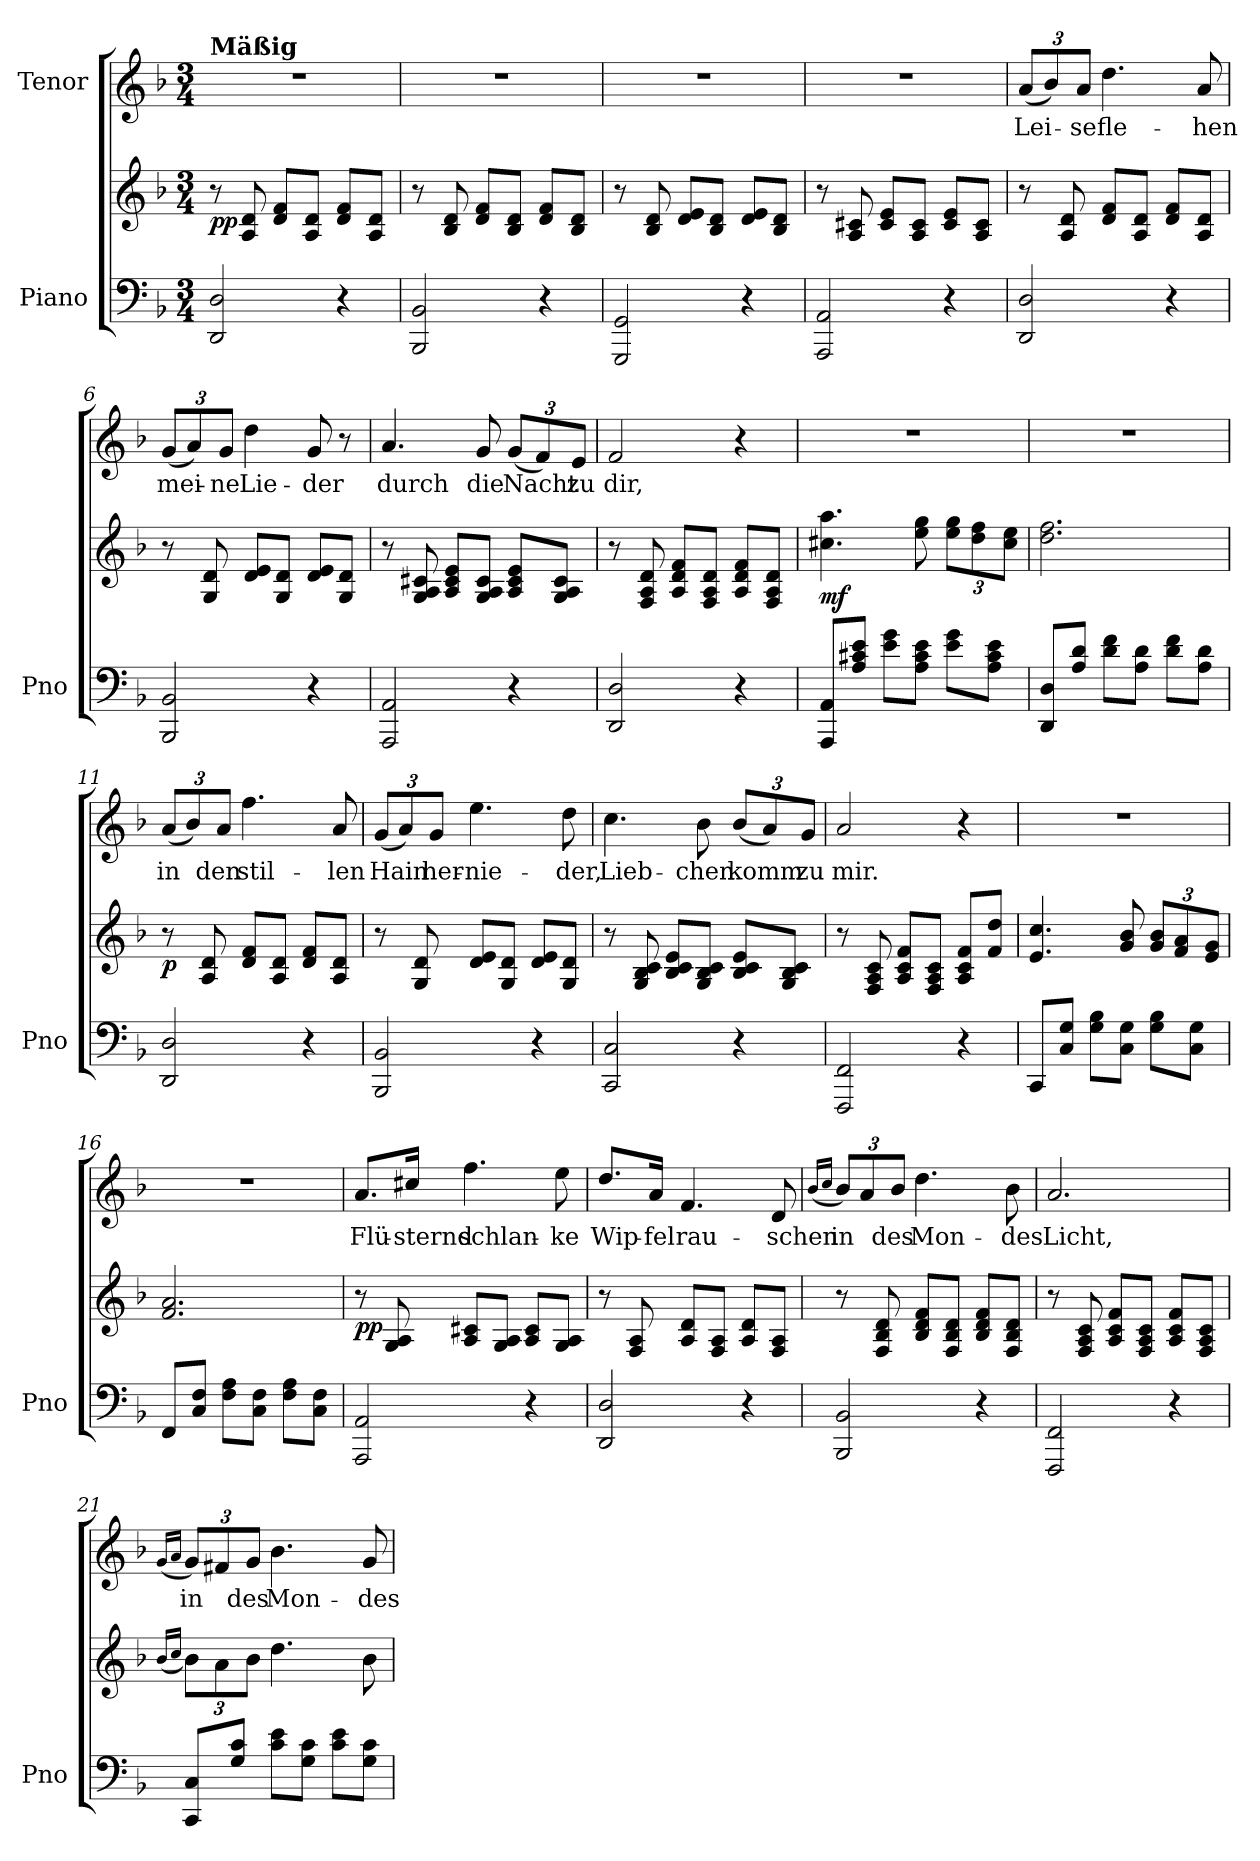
**kern	**kern	**dynam	**kern	**text
*part2	*part2	*part2	*part1	*part1
*staff3	*staff2	*staff2/3	*staff1	*staff1
*I"Piano	*	*	*I"Tenor	*
*I'Pno	*	*	*	*
*clefF4	*clefG2	*	*clefG2	*
*k[b-]	*k[b-]	*	*k[b-]	*
*F:	*F:	*	*F:	*
*M3/4	*M3/4	*	*M3/4	*
=1	=1	=1	=1	=1
!	!	!	!LO:TX:a:B:t=Mäßig	!
!	!	!LO:DY:b	!	!
2DD/ 2D/	8r	pp	2.r	.
.	8A/ 8d/	.	.	.
.	8d/ 8f/L	.	.	.
.	8A/ 8d/J	.	.	.
4r	8d/ 8f/L	.	.	.
.	8A/ 8d/J	.	.	.
=2	=2	=2	=2	=2
2BBB-/ 2BB-/	8r	.	2.r	.
.	8B-/ 8d/	.	.	.
.	8d/ 8f/L	.	.	.
.	8B-/ 8d/J	.	.	.
4r	8d/ 8f/L	.	.	.
.	8B-/ 8d/J	.	.	.
=3	=3	=3	=3	=3
2GGG/ 2GG/	8r	.	2.r	.
.	8B-/ 8d/	.	.	.
.	8d/ 8e/L	.	.	.
.	8B-/ 8d/J	.	.	.
4r	8d/ 8e/L	.	.	.
.	8B-/ 8d/J	.	.	.
=4	=4	=4	=4	=4
2AAA/ 2AA/	8r	.	2.r	.
.	8A/ 8c#X/	.	.	.
.	8c#/ 8e/L	.	.	.
.	8A/ 8c#/J	.	.	.
4r	8c#/ 8e/L	.	.	.
.	8A/ 8c#/J	.	.	.
=5	=5	=5	=5	=5
*	*	*	*Xbrackettup	*
!	!	!	!	!LO:LY:b
2DD/ 2D/	8r	.	(<12a/L	Lei-
.	.	.	12b-/)	.
.	8A/ 8d/	.	.	.
!	!	!	!	!LO:LY:b
.	.	.	12a/J	-se
!	!	!	!	!LO:LY:b
.	8d/ 8f/L	.	4.dd\	fle-
.	8A/ 8d/J	.	.	.
4r	8d/ 8f/L	.	.	.
!	!	!	!	!LO:LY:b
.	8A/ 8d/J	.	8a/	-hen
!!LO:LB:g=z
=6	=6	=6	=6	=6
!	!	!	!	!LO:LY:b
2BBB-/ 2BB-/	8r	.	(<12g/L	mei-
.	.	.	12a/)	.
.	8G/ 8d/	.	.	.
!	!	!	!	!LO:LY:b
.	.	.	12g/J	-ne
!	!	!	!	!LO:LY:b
.	8d/ 8e/L	.	4dd\	Lie-
.	8G/ 8d/J	.	.	.
!	!	!	!	!LO:LY:b
4r	8d/ 8e/L	.	8g/	-der
.	8G/ 8d/J	.	8r	.
=7	=7	=7	=7	=7
!	!	!	!	!LO:LY:b
2AAA/ 2AA/	8r	.	4.a/	durch
.	8G/ 8A/ 8c#X/	.	.	.
.	8A/ 8c#/ 8e/L	.	.	.
!	!	!	!	!LO:LY:b
.	8G/ 8A/ 8c#/J	.	8g/	die
!	!	!	!	!LO:LY:b
4r	8A/ 8c#/ 8e/L	.	(<12g/L	Nacht
.	.	.	12f/)	.
.	8G/ 8A/ 8c#/J	.	.	.
!	!	!	!	!LO:LY:b
.	.	.	12e/J	zu
=8	=8	=8	=8	=8
!	!	!	!	!LO:LY:b
2DD/ 2D/	8r	.	2f/	dir,
.	8F/ 8A/ 8d/	.	.	.
.	8A/ 8d/ 8f/L	.	.	.
.	8F/ 8A/ 8d/J	.	.	.
4r	8A/ 8d/ 8f/L	.	4r	.
.	8F/ 8A/ 8d/J	.	.	.
=9	=9	=9	=9	=9
!	!	!LO:DY:b	!	!
8AAA/ 8AA/L	4.cc#X\ 4.aa\	mf	2.r	.
8A/ 8c#X/ 8e/J	.	.	.	.
8e\ 8g\L	.	.	.	.
8A\ 8c#\ 8e\J	8ee\ 8gg\	.	.	.
*	*Xbrackettup	*	*	*
8e\ 8g\L	12ee\ 12gg\L	.	.	.
.	12dd\ 12ff\	.	.	.
8A\ 8c#\ 8e\J	.	.	.	.
.	12cc#\ 12ee\J	.	.	.
=10	=10	=10	=10	=10
8DD/ 8D/L	2.dd\ 2.ff\	.	2.r	.
8A/ 8d/J	.	.	.	.
8d\ 8f\L	.	.	.	.
8A\ 8d\J	.	.	.	.
8d\ 8f\L	.	.	.	.
8A\ 8d\J	.	.	.	.
!!LO:LB:g=z
=11	=11	=11	=11	=11
!	!	!LO:DY:b	!	!LO:LY:b
2DD/ 2D/	8r	p	(<12a/L	in
.	.	.	12b-/)	.
.	8A/ 8d/	.	.	.
!	!	!	!	!LO:LY:b
.	.	.	12a/J	den
!	!	!	!	!LO:LY:b
.	8d/ 8f/L	.	4.ff\	stil-
.	8A/ 8d/J	.	.	.
4r	8d/ 8f/L	.	.	.
!	!	!	!	!LO:LY:b
.	8A/ 8d/J	.	8a/	-len
=12	=12	=12	=12	=12
!	!	!	!	!LO:LY:b
2BBB-/ 2BB-/	8r	.	(<12g/L	Hain
.	.	.	12a/)	.
.	8G/ 8d/	.	.	.
!	!	!	!	!LO:LY:b
.	.	.	12g/J	her-
!	!	!	!	!LO:LY:b
.	8d/ 8e/L	.	4.ee\	-nie-
.	8G/ 8d/J	.	.	.
4r	8d/ 8e/L	.	.	.
!	!	!	!	!LO:LY:b
.	8G/ 8d/J	.	8dd\	-der,
=13	=13	=13	=13	=13
!	!	!	!	!LO:LY:b
2CC/ 2C/	8r	.	4.cc\	Lieb-
.	8G/ 8B-/ 8c/	.	.	.
.	8B-/ 8c/ 8e/L	.	.	.
!	!	!	!	!LO:LY:b
.	8G/ 8B-/ 8c/J	.	8b-\	-chen
!	!	!	!	!LO:LY:b
4r	8B-/ 8c/ 8e/L	.	(<12b-/L	komm
.	.	.	12a/)	.
.	8G/ 8B-/ 8c/J	.	.	.
!	!	!	!	!LO:LY:b
.	.	.	12g/J	zu
=14	=14	=14	=14	=14
!	!	!	!	!LO:LY:b
2FFF/ 2FF/	8r	.	2a/	mir.
.	8F/ 8A/ 8c/	.	.	.
.	8A/ 8c/ 8f/L	.	.	.
.	8F/ 8A/ 8c/J	.	.	.
4r	8A/ 8c/ 8f/L	.	4r	.
.	8f/ 8dd/J	.	.	.
=15	=15	=15	=15	=15
8CC/L	4.e/ 4.cc/	.	2.r	.
8C/ 8G/J	.	.	.	.
8G\ 8B-\L	.	.	.	.
8C\ 8G\J	8g/ 8b-/	.	.	.
8G\ 8B-\L	12g/ 12b-/L	.	.	.
.	12f/ 12a/	.	.	.
8C\ 8G\J	.	.	.	.
.	12e/ 12g/J	.	.	.
!!LO:LB:g=z
=16	=16	=16	=16	=16
8FF/L	2.f/ 2.a/	.	2.r	.
8C/ 8F/J	.	.	.	.
8F\ 8A\L	.	.	.	.
8C\ 8F\J	.	.	.	.
8F\ 8A\L	.	.	.	.
8C\ 8F\J	.	.	.	.
=17	=17	=17	=17	=17
!	!	!LO:DY:b	!	!LO:LY:b
2AAA/ 2AA/	8r	pp	8.a/L	Flü-
.	8G/ 8A/	.	.	.
!	!	!	!	!LO:LY:b
.	.	.	16cc#X/Jk	-sternd
!	!	!	!	!LO:LY:b
.	8A/ 8c#X/L	.	4.ff\	schlan-
.	8G/ 8A/J	.	.	.
4r	8A/ 8c#/L	.	.	.
!	!	!	!	!LO:LY:b
.	8G/ 8A/J	.	8ee\	-ke
=18	=18	=18	=18	=18
!	!	!	!	!LO:LY:b
2DD/ 2D/	8r	.	8.dd/L	Wip-
.	8F/ 8A/	.	.	.
!	!	!	!	!LO:LY:b
.	.	.	16a/Jk	-fel
!	!	!	!	!LO:LY:b
.	8A/ 8d/L	.	4.f/	rau-
.	8F/ 8A/J	.	.	.
4r	8A/ 8d/L	.	.	.
!	!	!	!	!LO:LY:b
.	8F/ 8A/J	.	8d/	-schen
=19	=19	=19	=19	=19
.	.	.	(<16qb-/LL	.
.	.	.	16qcc/JJ	.
!	!	!	!	!LO:LY:b
2BBB-/ 2BB-/	8r	.	12b-/L)	in
.	.	.	12a/	.
.	8F/ 8B-/ 8d/	.	.	.
!	!	!	!	!LO:LY:b
.	.	.	12b-/J	des
!	!	!	!	!LO:LY:b
.	8B-/ 8d/ 8f/L	.	4.dd\	Mon-
.	8F/ 8B-/ 8d/J	.	.	.
4r	8B-/ 8d/ 8f/L	.	.	.
!	!	!	!	!LO:LY:b
.	8F/ 8B-/ 8d/J	.	8b-\	-des
=20	=20	=20	=20	=20
!	!	!	!	!LO:LY:b
2FFF/ 2FF/	8r	.	2.a/	Licht,
.	8F/ 8A/ 8c/	.	.	.
.	8A/ 8c/ 8f/L	.	.	.
.	8F/ 8A/ 8c/J	.	.	.
4r	8A/ 8c/ 8f/L	.	.	.
.	8F/ 8A/ 8c/J	.	.	.
!!LO:PB:g=z
=21	=21	=21	=21	=21
.	(<16qb-/LL	.	(<16qg/LL	.
.	16qcc/JJ	.	16qa/JJ	.
!	!	!	!	!LO:LY:b
8CC/ 8C/L	12b-\L)	.	12g/L)	in
.	12a\	.	12f#X/	.
8G/ 8c/J	.	.	.	.
!	!	!	!	!LO:LY:b
.	12b-\J	.	12g/J	des
!	!	!	!	!LO:LY:b
8c\ 8e\L	4.dd\	.	4.b-\	Mon-
8G\ 8c\J	.	.	.	.
8c\ 8e\L	.	.	.	.
!	!	!	!	!LO:LY:b
8G\ 8c\J	8b-\	.	8g/	-des
=	=	=	=	=
*-	*-	*-	*-	*-
